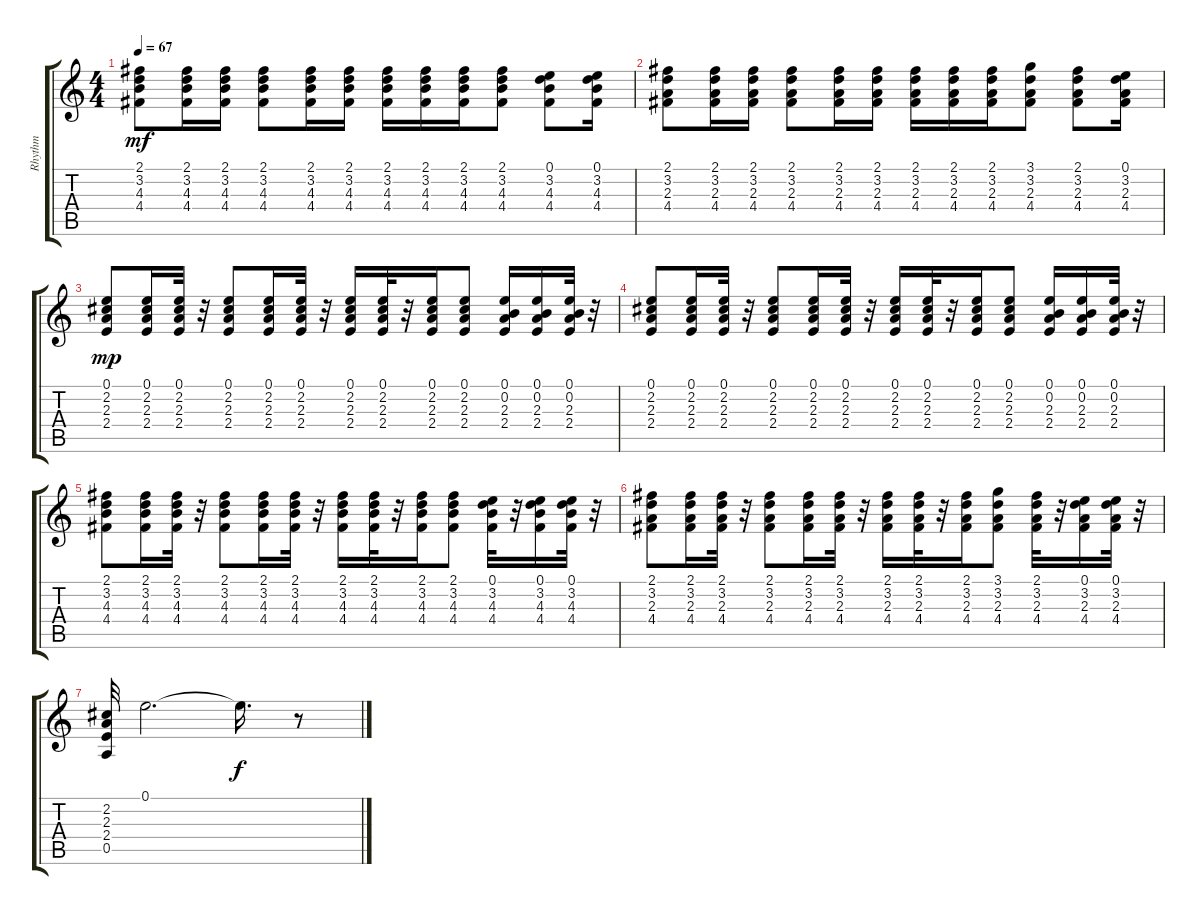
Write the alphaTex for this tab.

\track ("Rhythm" "Rhythm") {instrument acousticguitarsteel}
\staff {score tabs}
\tuning (E4 B3 G3 D3 A2 E2) {hide}
\ts (4 4)
\tempo 67
\clef g2
\ks c
(2.1 3.2 4.3 4.4).8{dy mf} (2.1 3.2 4.3 4.4).16 (2.1 3.2 4.3 4.4).16 (2.1 3.2 4.3 4.4).8 (2.1 3.2 4.3 4.4).16 (2.1 3.2 4.3 4.4).16 (2.1 3.2 4.3 4.4).16 (2.1 3.2 4.3 4.4).16 (2.1 3.2 4.3 4.4).16 (2.1 3.2 4.3 4.4).8 (0.1 3.2 4.3 4.4).8 (0.1 3.2 4.3 4.4).16 |
(2.1 3.2 2.3 4.4).8 (2.1 3.2 2.3 4.4).16 (2.1 3.2 2.3 4.4).16 (2.1 3.2 2.3 4.4).8 (2.1 3.2 2.3 4.4).16 (2.1 3.2 2.3 4.4).16 (2.1 3.2 2.3 4.4).16 (2.1 3.2 2.3 4.4).16 (2.1 3.2 2.3 4.4).16 (3.1 3.2 2.3 4.4).8 (2.1 3.2 2.3 4.4).8 (0.1 3.2 2.3 4.4).16 |
(0.1 2.2 2.3 2.4).8{dy mp} (0.1 2.2 2.3 2.4).16 (0.1 2.2 2.3 2.4).32 r.32 (0.1 2.2 2.3 2.4).8 (0.1 2.2 2.3 2.4).16 (0.1 2.2 2.3 2.4).32 r.32 (0.1 2.2 2.3 2.4).16 (0.1 2.2 2.3 2.4).32 r.32 (0.1 2.2 2.3 2.4).16 (0.1 2.2 2.3 2.4).8 (0.1 0.2 2.3 2.4).16 (0.1 0.2 2.3 2.4).16 (0.1 0.2 2.3 2.4).32 r.32 |
(0.1 2.2 2.3 2.4).8 (0.1 2.2 2.3 2.4).16 (0.1 2.2 2.3 2.4).32 r.32 (0.1 2.2 2.3 2.4).8 (0.1 2.2 2.3 2.4).16 (0.1 2.2 2.3 2.4).32 r.32 (0.1 2.2 2.3 2.4).16 (0.1 2.2 2.3 2.4).32 r.32 (0.1 2.2 2.3 2.4).16 (0.1 2.2 2.3 2.4).8 (0.1 0.2 2.3 2.4).16 (0.1 0.2 2.3 2.4).16 (0.1 0.2 2.3 2.4).32 r.32 |
(2.1 3.2 4.3 4.4).8 (2.1 3.2 4.3 4.4).16 (2.1 3.2 4.3 4.4).32 r.32 (2.1 3.2 4.3 4.4).8 (2.1 3.2 4.3 4.4).16 (2.1 3.2 4.3 4.4).32 r.32 (2.1 3.2 4.3 4.4).16 (2.1 3.2 4.3 4.4).32 r.32 (2.1 3.2 4.3 4.4).16 (2.1 3.2 4.3 4.4).8 (0.1 3.2 4.3 4.4).32 r.32 (0.1 3.2 4.3 4.4).16 (0.1 3.2 4.3 4.4).32 r.32 |
(2.1 3.2 2.3 4.4).8 (2.1 3.2 2.3 4.4).16 (2.1 3.2 2.3 4.4).32 r.32 (2.1 3.2 2.3 4.4).8 (2.1 3.2 2.3 4.4).16 (2.1 3.2 2.3 4.4).32 r.32 (2.1 3.2 2.3 4.4).16 (2.1 3.2 2.3 4.4).32 r.32 (2.1 3.2 2.3 4.4).16 (3.1 3.2 2.3 4.4).8 (2.1 3.2 2.3 4.4).32 r.32 (0.1 3.2 2.3 4.4).16 (0.1 3.2 2.3 4.4).32 r.32 |
(2.2 2.3 2.4 0.5).32 0.1.2{d} 0.1{t}.16{d dy f} r.8
